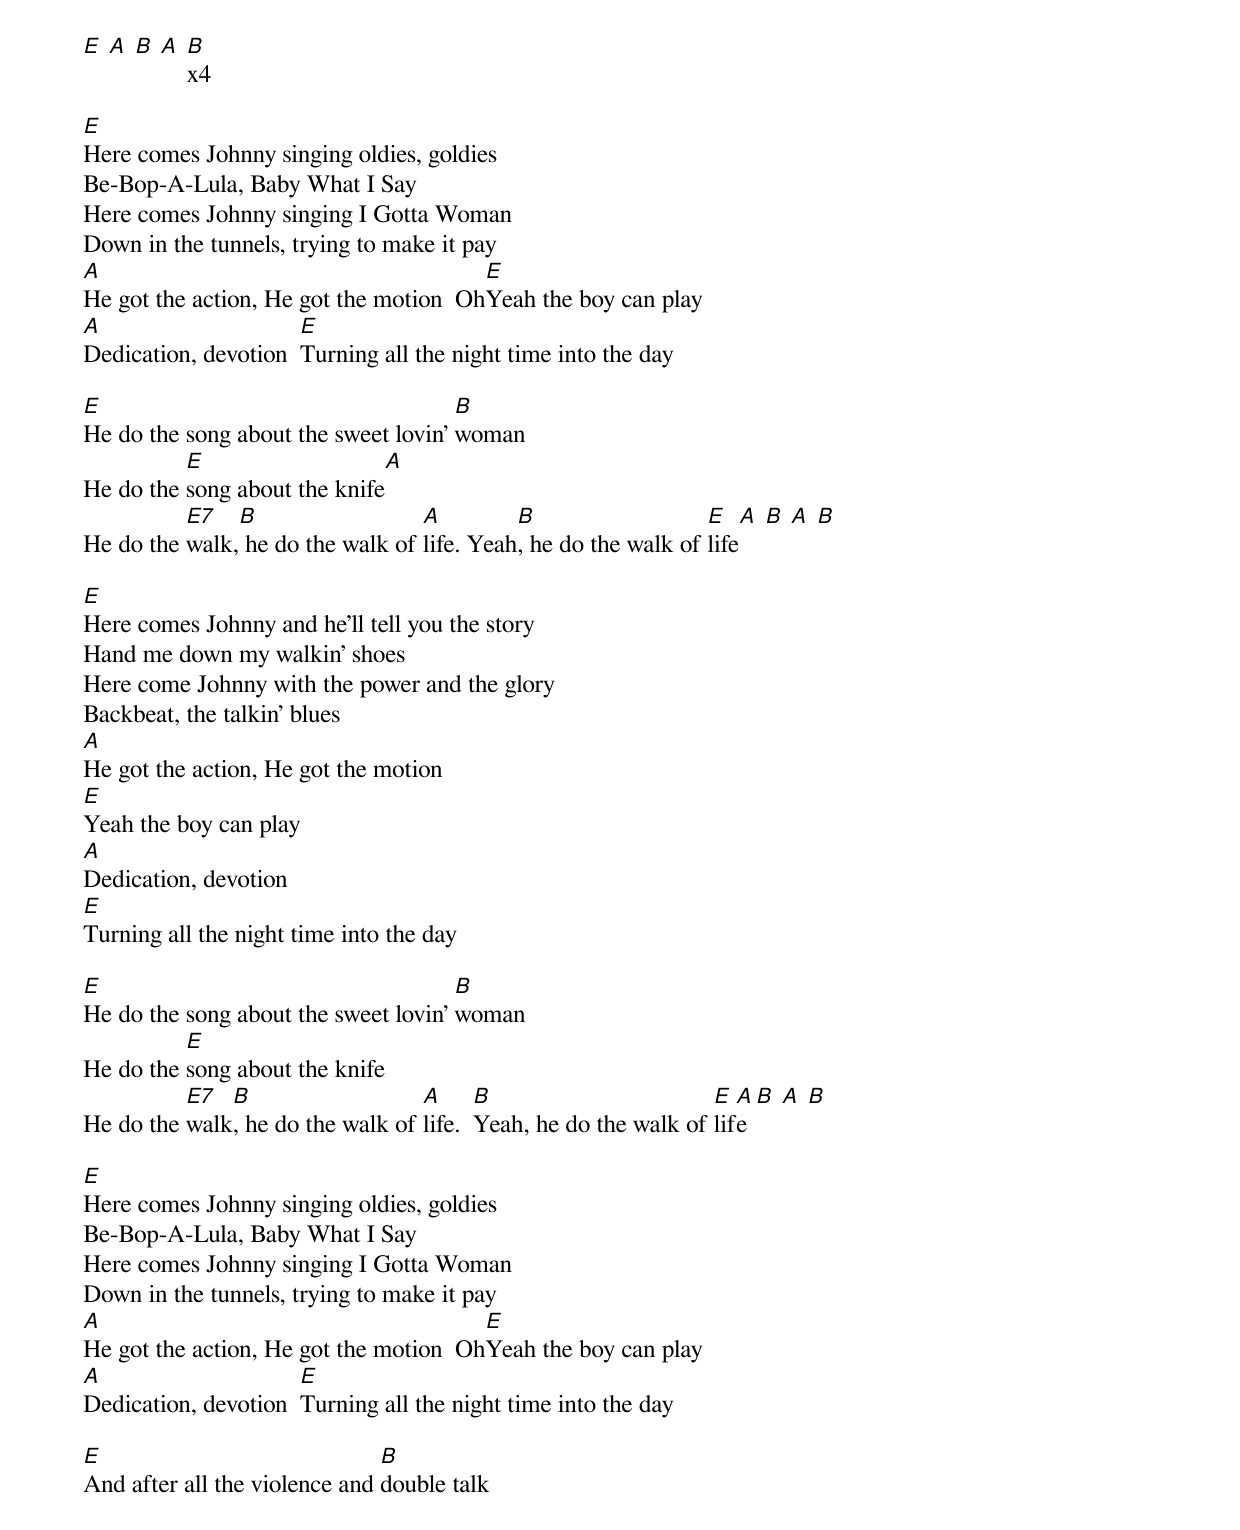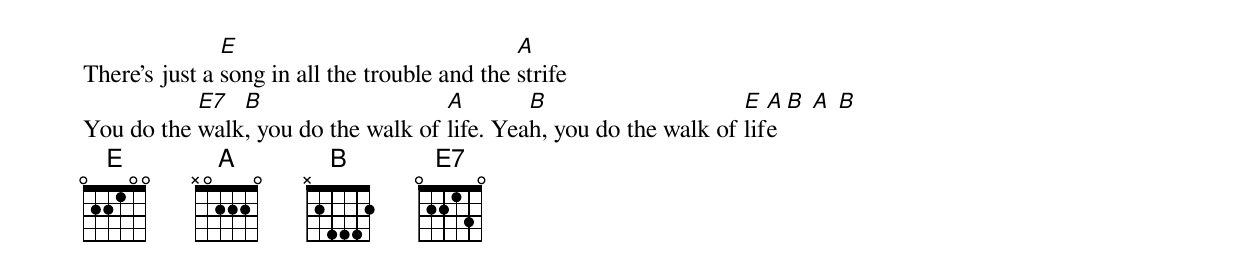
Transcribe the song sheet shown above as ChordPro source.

[E] [A] [B] [A] [B]x4

[E]Here comes Johnny singing oldies, goldies
Be-Bop-A-Lula, Baby What I Say
Here comes Johnny singing I Gotta Woman
Down in the tunnels, trying to make it pay
[A]He got the action, He got the motion  Oh[E]Yeah the boy can play
[A]Dedication, devotion  [E]Turning all the night time into the day

[E]He do the song about the sweet lovin' [B]woman
He do the [E]song about the knife[A]
He do the [E7]walk,[B] he do the walk of [A]life. Yeah[B], he do the walk of [E]life[A] [B] [A] [B]

[E]Here comes Johnny and he'll tell you the story
Hand me down my walkin' shoes
Here come Johnny with the power and the glory
Backbeat, the talkin' blues
[A]He got the action, He got the motion
[E]Yeah the boy can play
[A]Dedication, devotion
[E]Turning all the night time into the day

[E]He do the song about the sweet lovin' [B]woman
He do the [E]song about the knife
He do the [E7]walk[B], he do the walk of [A]life.  [B]Yeah, he do the walk of [E]lif[A]e[B] [A] [B]

[E]Here comes Johnny singing oldies, goldies
Be-Bop-A-Lula, Baby What I Say
Here comes Johnny singing I Gotta Woman
Down in the tunnels, trying to make it pay
[A]He got the action, He got the motion  Oh[E]Yeah the boy can play
[A]Dedication, devotion  [E]Turning all the night time into the day

[E]And after all the violence and [B]double talk
There's just a [E]song in all the trouble and the [A]strife
You do the [E7]walk[B], you do the walk of [A]life. Yea[B]h, you do the walk of [E]lif[A]e[B] [A] [B]
